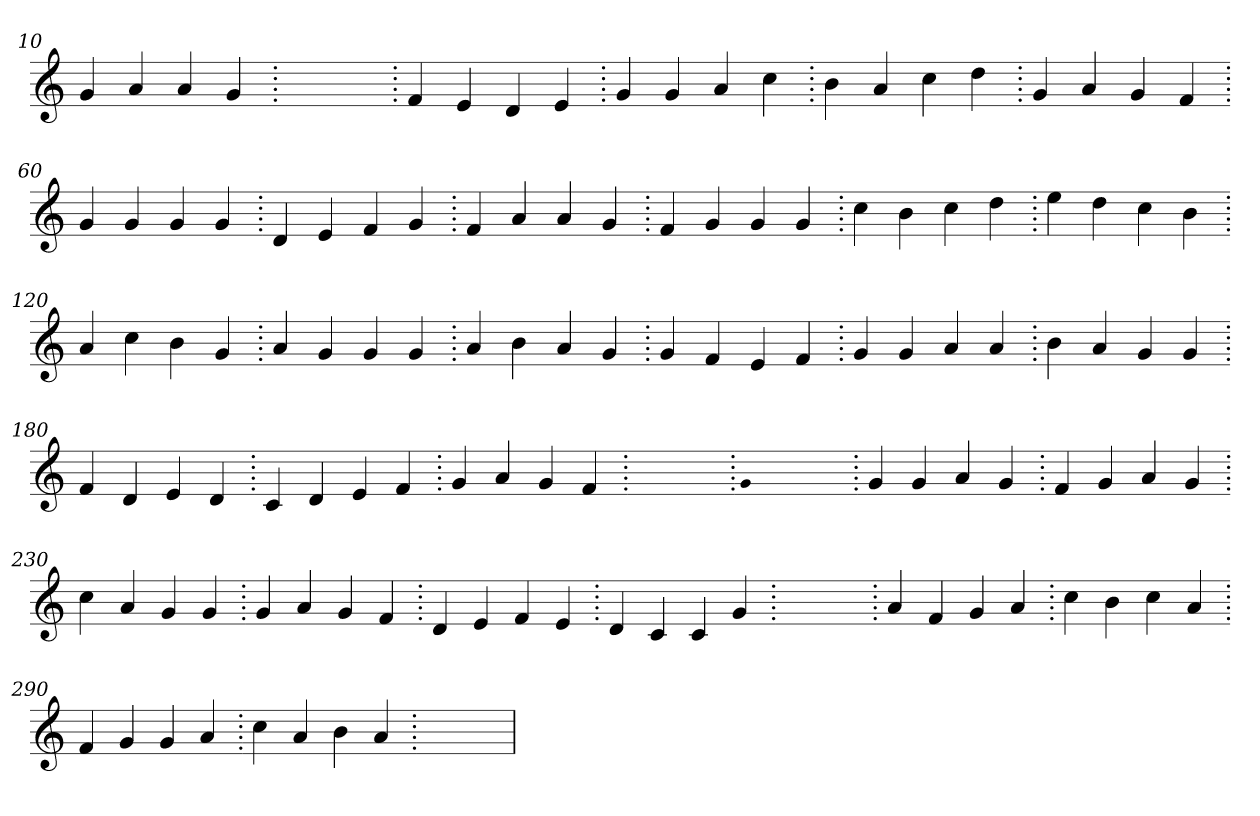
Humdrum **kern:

**kern
*part1
*staff1
*clefG2
=10.
4g
4a
4a
4g
=20.
1ryy
=20.
4f
4e
4d
4e
=30.
4g
4g
4a
4cc
=40.
4b
4a
4cc
4dd
=50.
4g
4a
4g
4f
=60.
4g
4g
4g
4g
=70.
4d
4e
4f
4g
=80.
4f
4a
4a
4g
=90.
4f
4g
4g
4g
=100.
4cc
4b
4cc
4dd
=110.
4ee
4dd
4cc
4b
=120.
4a
4cc
4b
4g
=130.
4a
4g
4g
4g
=140.
4a
4b
4a
4g
=150.
4g
4f
4e
4f
=160.
4g
4g
4a
4a
=170.
4b
4a
4g
4g
=180.
4f
4d
4e
4d
=190.
4c
4d
4e
4f
=200.
4g
4a
4g
4f
=210.
1ryy
=210.
qqg
1ryy
=210.
4g
4g
4a
4g
=220.
4f
4g
4a
4g
=230.
4cc
4a
4g
4g
=240.
4g
4a
4g
4f
=250.
4d
4e
4f
4e
=260.
4d
4c
4c
4g
=270.
1ryy
=270.
4a
4f
4g
4a
=280.
4cc
4b
4cc
4a
=290.
4f
4g
4g
4a
=300.
4cc
4a
4b
4a
=310.
1ryy
=
*-
